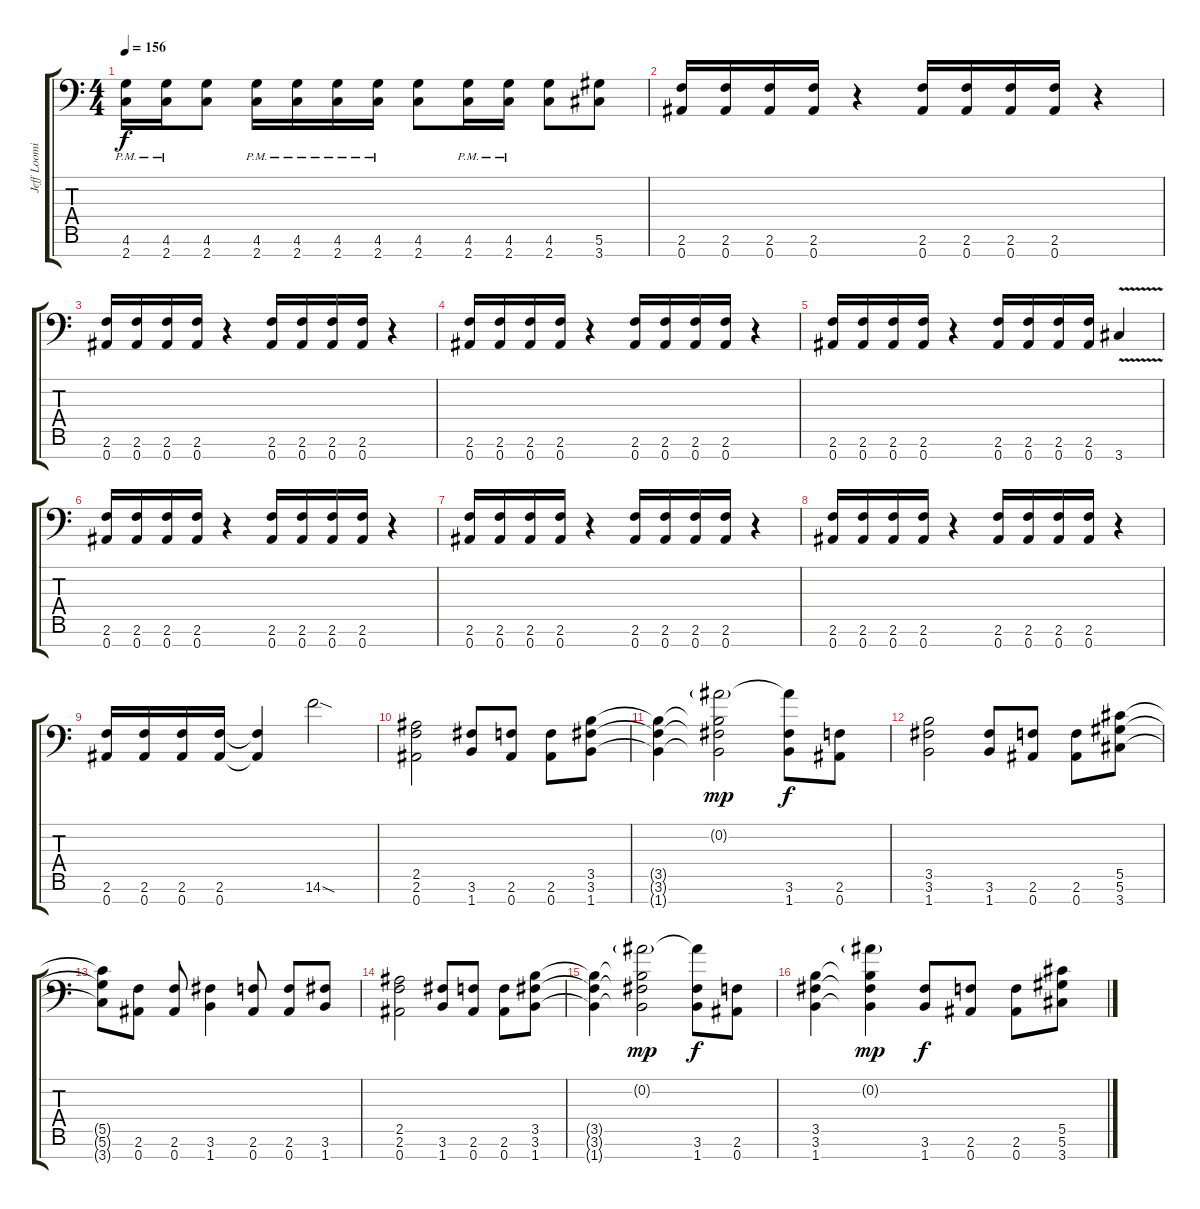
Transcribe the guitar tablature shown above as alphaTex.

\track ("Jeff Loomis Rythme" "Jeff Loomi") {instrument distortionguitar}
\staff {score tabs}
\tuning (Eb4 Bb3 Gb3 Db3 Ab2 Eb2 Bb1) {hide}
\ts (4 4)
\tempo 156
\clef f4
\ks c
(4.6{pm} 2.7{pm}).16{dy f} (4.6{pm} 2.7{pm}).16 (4.6 2.7).8 (4.6{pm} 2.7{pm}).16 (4.6{pm} 2.7{pm}).16 (4.6{pm} 2.7{pm}).16 (4.6{pm} 2.7{pm}).16 (4.6 2.7).8 (4.6{pm} 2.7{pm}).16 (4.6{pm} 2.7{pm}).16 (4.6 2.7).8 (5.6 3.7).8 |
\section ("" "")
(2.6 0.7).16 (2.6 0.7).16 (2.6 0.7).16 (2.6 0.7).16 r.4 (2.6 0.7).16 (2.6 0.7).16 (2.6 0.7).16 (2.6 0.7).16 r.4 |
(2.6 0.7).16 (2.6 0.7).16 (2.6 0.7).16 (2.6 0.7).16 r.4 (2.6 0.7).16 (2.6 0.7).16 (2.6 0.7).16 (2.6 0.7).16 r.4 |
(2.6 0.7).16 (2.6 0.7).16 (2.6 0.7).16 (2.6 0.7).16 r.4 (2.6 0.7).16 (2.6 0.7).16 (2.6 0.7).16 (2.6 0.7).16 r.4 |
(2.6 0.7).16 (2.6 0.7).16 (2.6 0.7).16 (2.6 0.7).16 r.4 (2.6 0.7).16 (2.6 0.7).16 (2.6 0.7).16 (2.6 0.7).16 3.7{v}.4 |
(2.6 0.7).16 (2.6 0.7).16 (2.6 0.7).16 (2.6 0.7).16 r.4 (2.6 0.7).16 (2.6 0.7).16 (2.6 0.7).16 (2.6 0.7).16 r.4 |
(2.6 0.7).16 (2.6 0.7).16 (2.6 0.7).16 (2.6 0.7).16 r.4 (2.6 0.7).16 (2.6 0.7).16 (2.6 0.7).16 (2.6 0.7).16 r.4 |
(2.6 0.7).16 (2.6 0.7).16 (2.6 0.7).16 (2.6 0.7).16 r.4 (2.6 0.7).16 (2.6 0.7).16 (2.6 0.7).16 (2.6 0.7).16 r.4 |
(2.6 0.7).16 (2.6 0.7).16 (2.6 0.7).16 (2.6 0.7).16 (2.6{t} 0.7{t}).4 14.6{sod}.2 |
\section ("" "")
(2.5 2.6 0.7).2 (3.6 1.7).8 (2.6 0.7).8 (2.6 0.7).8 (3.5 3.6 1.7).8 |
(3.5{t} 3.6{t} 1.7{t}).4 (0.2{g} 3.5{t} 3.6{t} 1.7{t}).2{dy mp} (0.2{t} 3.6 1.7).8{dy f} (2.6 0.7).8 |
(3.5 3.6 1.7).2 (3.6 1.7).8 (2.6 0.7).8 (2.6 0.7).8 (5.5 5.6 3.7).8 |
(5.5{t} 5.6{t} 3.7{t}).8 (2.6 0.7).8 (2.6 0.7).8 (3.6 1.7).4 (2.6 0.7).8 (2.6 0.7).8 (3.6 1.7).8 |
(2.5 2.6 0.7).2 (3.6 1.7).8 (2.6 0.7).8 (2.6 0.7).8 (3.5 3.6 1.7).8 |
(3.5{t} 3.6{t} 1.7{t}).4 (0.2{g} 3.5{t} 3.6{t} 1.7{t}).2{dy mp} (0.2{t} 3.6 1.7).8{dy f} (2.6 0.7).8 |
(3.5 3.6 1.7).4 (0.2{g} 3.5{t} 3.6{t} 1.7{t}).4{dy mp} (3.6 1.7).8{dy f} (2.6 0.7).8 (2.6 0.7).8 (5.5 5.6 3.7).8
